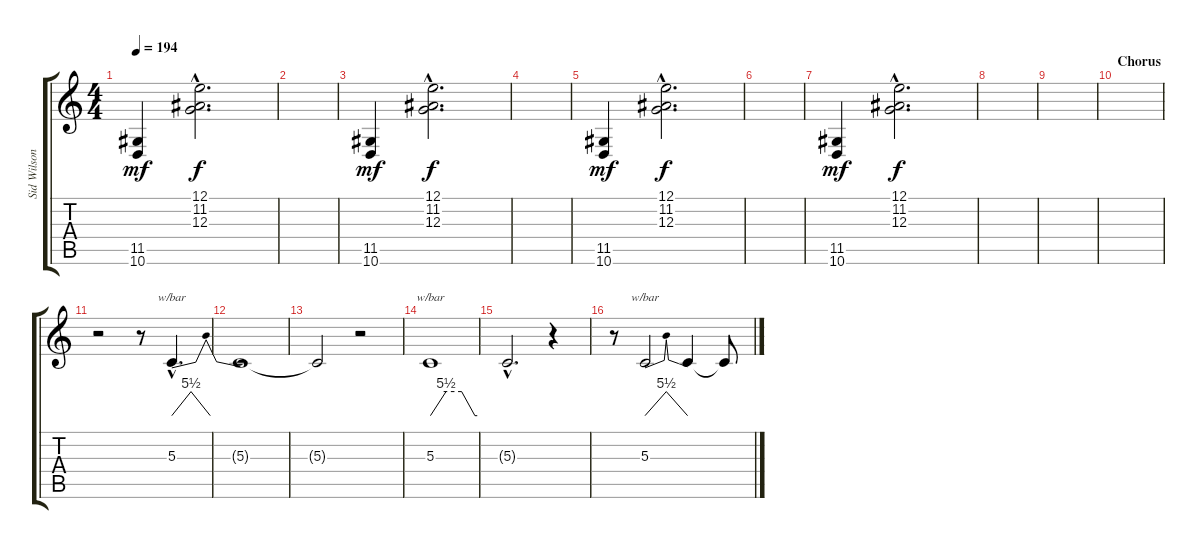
\track ("Sid Wilson" "Sid Wilson") {instrument accordion}
\staff {score tabs}
\tuning (E4 B3 G3 D3 A2 E2) {hide}
\ts (4 4)
\tempo 194
\clef g2
\ks c
(11.5 10.6).4{dy mf volume 7 instrument orchestralharp} (12.1{hac} 11.2{hac} 12.3{hac}).2{d dy f} |
|
(11.5 10.6).4{dy mf} (12.1{hac} 11.2{hac} 12.3{hac}).2{d dy f} |
|
(11.5 10.6).4{dy mf} (12.1{hac} 11.2{hac} 12.3{hac}).2{d dy f} |
|
(11.5 10.6).4{dy mf} (12.1{hac} 11.2{hac} 12.3{hac}).2{d dy f} |
|
|
\section ("" "Chorus")
|
r.2 r.8 5.3{hac}.4{d tbe (dip default 0 0 16 22 47 22 60 0) volume 7} |
5.3{t}.1 |
5.3{t}.2 r.2 |
5.3.1{tbe (custom default 0 0 20 22 40 22 57 0 60 0)} |
5.3{hac t}.2{d} r.4 |
r.8 5.3.2{tbe (dip default 0 0 14 22 42 22 60 0)} 5.3{t}.4 5.3{t}.8
